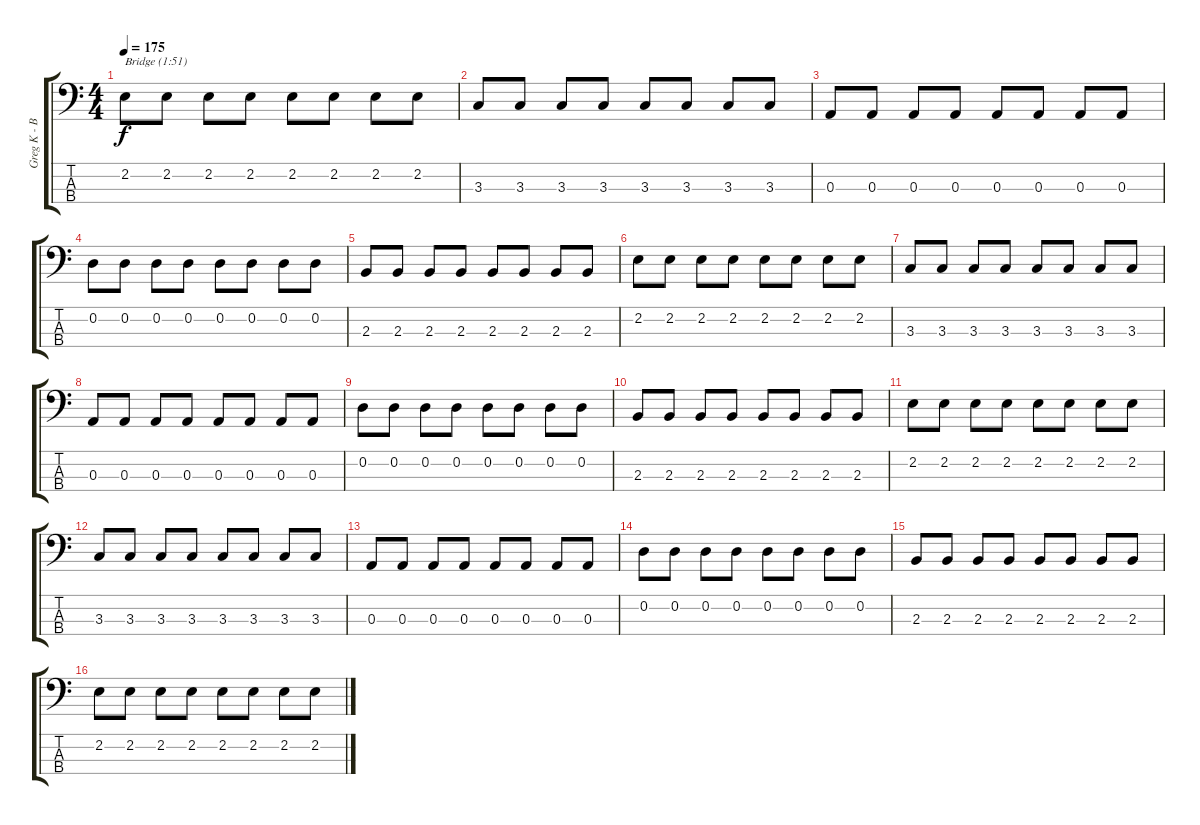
\track ("Greg K - Bass" "Greg K - B") {instrument electricbasspick}
\staff {score tabs}
\tuning (G2 D2 A1 E1) {hide}
\ts (4 4)
\tempo 175
\clef f4
\ks c
2.2.8{txt "Bridge (1:51)" dy f} 2.2.8 2.2.8 2.2.8 2.2.8 2.2.8 2.2.8 2.2.8 |
3.3.8 3.3.8 3.3.8 3.3.8 3.3.8 3.3.8 3.3.8 3.3.8 |
0.3.8 0.3.8 0.3.8 0.3.8 0.3.8 0.3.8 0.3.8 0.3.8 |
0.2.8 0.2.8 0.2.8 0.2.8 0.2.8 0.2.8 0.2.8 0.2.8 |
2.3.8 2.3.8 2.3.8 2.3.8 2.3.8 2.3.8 2.3.8 2.3.8 |
2.2.8 2.2.8 2.2.8 2.2.8 2.2.8 2.2.8 2.2.8 2.2.8 |
3.3.8 3.3.8 3.3.8 3.3.8 3.3.8 3.3.8 3.3.8 3.3.8 |
0.3.8 0.3.8 0.3.8 0.3.8 0.3.8 0.3.8 0.3.8 0.3.8 |
0.2.8 0.2.8 0.2.8 0.2.8 0.2.8 0.2.8 0.2.8 0.2.8 |
2.3.8 2.3.8 2.3.8 2.3.8 2.3.8 2.3.8 2.3.8 2.3.8 |
2.2.8 2.2.8 2.2.8 2.2.8 2.2.8 2.2.8 2.2.8 2.2.8 |
3.3.8 3.3.8 3.3.8 3.3.8 3.3.8 3.3.8 3.3.8 3.3.8 |
0.3.8 0.3.8 0.3.8 0.3.8 0.3.8 0.3.8 0.3.8 0.3.8 |
0.2.8 0.2.8 0.2.8 0.2.8 0.2.8 0.2.8 0.2.8 0.2.8 |
2.3.8 2.3.8 2.3.8 2.3.8 2.3.8 2.3.8 2.3.8 2.3.8 |
2.2.8 2.2.8 2.2.8 2.2.8 2.2.8 2.2.8 2.2.8 2.2.8
